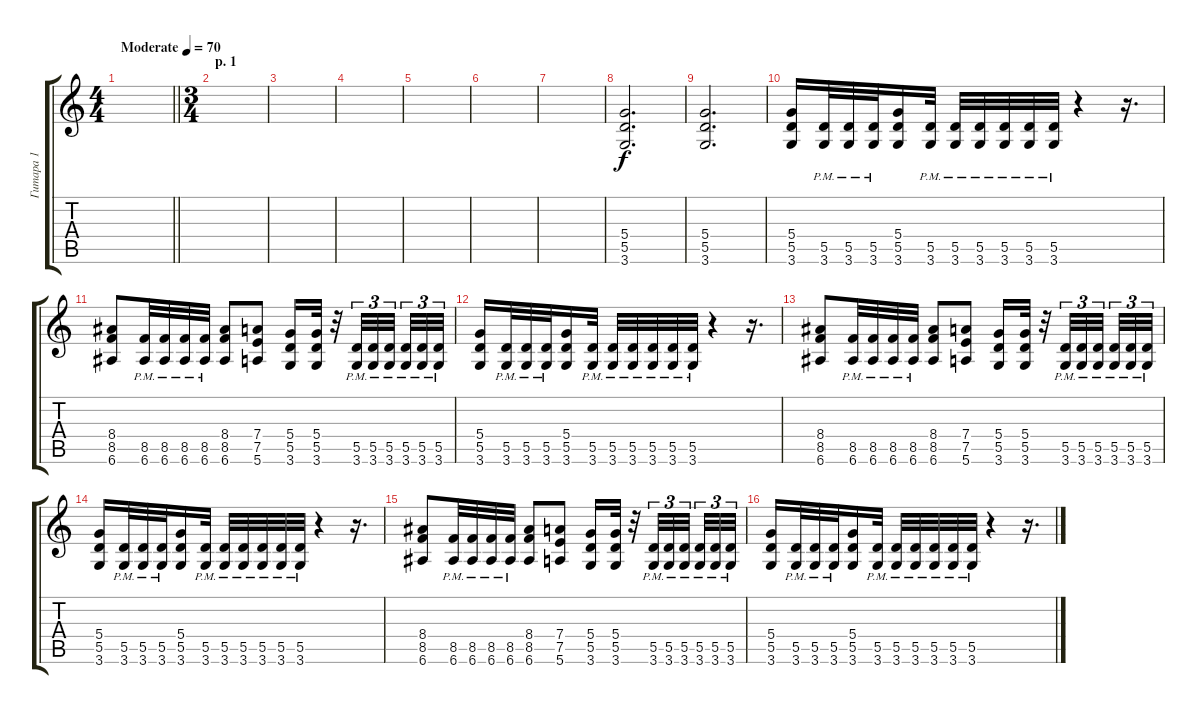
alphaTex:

\track ("Гитара 1 " "Гитара 1 ") {instrument distortionguitar}
\staff {score tabs}
\tuning (E4 B3 G3 D3 A2 E2) {hide}
\ts (4 4)
\tempo (70 "Moderate")
\clef g2
\barLineRight lightlight
\ks c
|
\ts (3 4)
\section ("" "p. 1")
|
|
|
|
|
|
(5.4 5.5 3.6).2{d} |
(5.4 5.5 3.6).2{d} |
(5.4 5.5 3.6).16 (5.5{pm} 3.6{pm}).32 (5.5{pm} 3.6{pm}).32 (5.5{pm} 3.6{pm}).32 (5.4 5.5 3.6).16 (5.5{pm} 3.6{pm}).32 (5.5{pm} 3.6{pm}).32 (5.5{pm} 3.6{pm}).32 (5.5{pm} 3.6{pm}).32 (5.5{pm} 3.6{pm}).32 (5.5{pm} 3.6{pm}).32 r.4 r.16{d} |
(8.4 8.5 6.6).8 (8.5{pm} 6.6{pm}).32 (8.5{pm} 6.6{pm}).32 (8.5{pm} 6.6{pm}).32 (8.5{pm} 6.6{pm}).32 (8.4 8.5 6.6).8 (7.4 7.5 5.6).8 (5.4 5.5 3.6).16 (5.4 5.5 3.6).32 r.32 (5.5{pm} 3.6{pm}).32{tu (3 2)} (5.5{pm} 3.6{pm}).32{tu (3 2)} (5.5{pm} 3.6{pm}).32{tu (3 2) beam splitsecondary} (5.5{pm} 3.6{pm}).32{tu (3 2)} (5.5{pm} 3.6{pm}).32{tu (3 2)} (5.5{pm} 3.6{pm}).32{tu (3 2)} |
(5.4 5.5 3.6).16 (5.5{pm} 3.6{pm}).32 (5.5{pm} 3.6{pm}).32 (5.5{pm} 3.6{pm}).32 (5.4 5.5 3.6).16 (5.5{pm} 3.6{pm}).32 (5.5{pm} 3.6{pm}).32 (5.5{pm} 3.6{pm}).32 (5.5{pm} 3.6{pm}).32 (5.5{pm} 3.6{pm}).32 (5.5{pm} 3.6{pm}).32 r.4 r.16{d} |
(8.4 8.5 6.6).8 (8.5{pm} 6.6{pm}).32 (8.5{pm} 6.6{pm}).32 (8.5{pm} 6.6{pm}).32 (8.5{pm} 6.6{pm}).32 (8.4 8.5 6.6).8 (7.4 7.5 5.6).8 (5.4 5.5 3.6).16 (5.4 5.5 3.6).32 r.32 (5.5{pm} 3.6{pm}).32{tu (3 2)} (5.5{pm} 3.6{pm}).32{tu (3 2)} (5.5{pm} 3.6{pm}).32{tu (3 2) beam splitsecondary} (5.5{pm} 3.6{pm}).32{tu (3 2)} (5.5{pm} 3.6{pm}).32{tu (3 2)} (5.5{pm} 3.6{pm}).32{tu (3 2)} |
(5.4 5.5 3.6).16 (5.5{pm} 3.6{pm}).32 (5.5{pm} 3.6{pm}).32 (5.5{pm} 3.6{pm}).32 (5.4 5.5 3.6).16 (5.5{pm} 3.6{pm}).32 (5.5{pm} 3.6{pm}).32 (5.5{pm} 3.6{pm}).32 (5.5{pm} 3.6{pm}).32 (5.5{pm} 3.6{pm}).32 (5.5{pm} 3.6{pm}).32 r.4 r.16{d} |
(8.4 8.5 6.6).8 (8.5{pm} 6.6{pm}).32 (8.5{pm} 6.6{pm}).32 (8.5{pm} 6.6{pm}).32 (8.5{pm} 6.6{pm}).32 (8.4 8.5 6.6).8 (7.4 7.5 5.6).8 (5.4 5.5 3.6).16 (5.4 5.5 3.6).32 r.32 (5.5{pm} 3.6{pm}).32{tu (3 2)} (5.5{pm} 3.6{pm}).32{tu (3 2)} (5.5{pm} 3.6{pm}).32{tu (3 2) beam splitsecondary} (5.5{pm} 3.6{pm}).32{tu (3 2)} (5.5{pm} 3.6{pm}).32{tu (3 2)} (5.5{pm} 3.6{pm}).32{tu (3 2)} |
(5.4 5.5 3.6).16 (5.5{pm} 3.6{pm}).32 (5.5{pm} 3.6{pm}).32 (5.5{pm} 3.6{pm}).32 (5.4 5.5 3.6).16 (5.5{pm} 3.6{pm}).32 (5.5{pm} 3.6{pm}).32 (5.5{pm} 3.6{pm}).32 (5.5{pm} 3.6{pm}).32 (5.5{pm} 3.6{pm}).32 (5.5{pm} 3.6{pm}).32 r.4 r.16{d}
